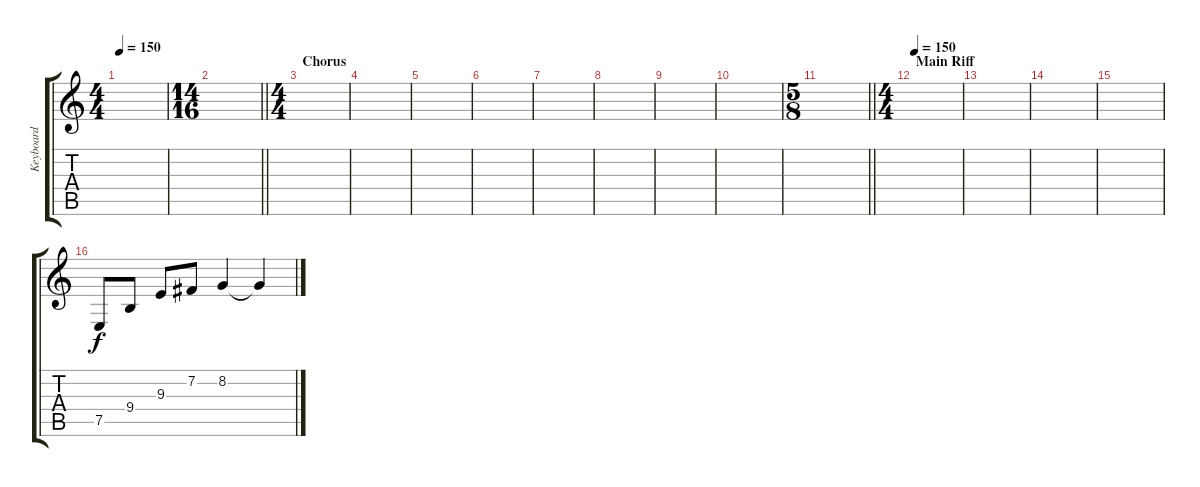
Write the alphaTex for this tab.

\track ("Keyboard" "Keyboard") {instrument acousticgrandpiano}
\staff {score tabs}
\tuning (E4 B3 G3 D3 A2 E2) {hide}
\ts (4 4)
\tempo 150
\clef g2
\ks c
|
\ts (14 16)
\barLineRight lightlight
|
\ts (4 4)
\section ("" "Chorus")
|
|
|
|
|
|
|
|
\ts (5 8)
\barLineRight lightlight
|
\ts (4 4)
\section ("" "Main Riff")
\tempo 150
|
|
|
|
7.5.8 9.4.8 9.3.8 7.2.8 8.2.4 8.2{t}.4
